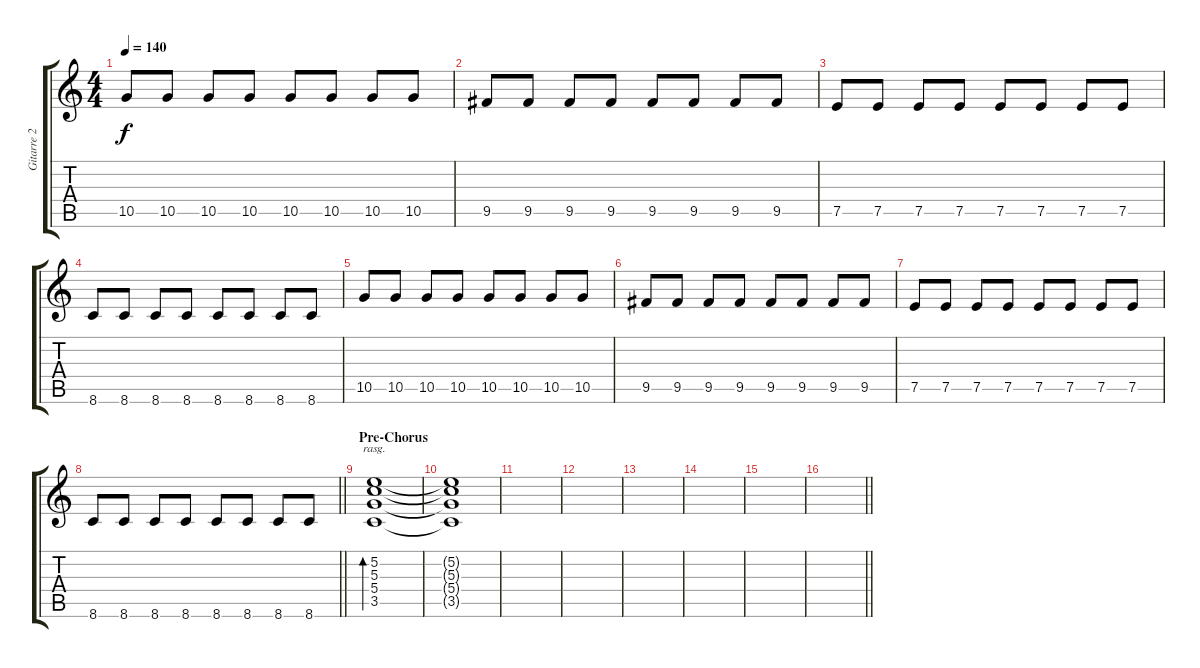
\track ("Gitarre 2" "Gitarre 2") {instrument electricguitarclean}
\staff {score tabs}
\tuning (E4 B3 G3 D3 A2 E2) {hide}
\ts (4 4)
\tempo 140
\clef g2
\ks c
10.5.8{dy f} 10.5.8 10.5.8 10.5.8 10.5.8 10.5.8 10.5.8 10.5.8 |
9.5.8 9.5.8 9.5.8 9.5.8 9.5.8 9.5.8 9.5.8 9.5.8 |
7.5.8 7.5.8 7.5.8 7.5.8 7.5.8 7.5.8 7.5.8 7.5.8 |
8.6.8 8.6.8 8.6.8 8.6.8 8.6.8 8.6.8 8.6.8 8.6.8 |
10.5.8 10.5.8 10.5.8 10.5.8 10.5.8 10.5.8 10.5.8 10.5.8 |
9.5.8 9.5.8 9.5.8 9.5.8 9.5.8 9.5.8 9.5.8 9.5.8 |
7.5.8 7.5.8 7.5.8 7.5.8 7.5.8 7.5.8 7.5.8 7.5.8 |
\barLineRight lightlight
8.6.8 8.6.8 8.6.8 8.6.8 8.6.8 8.6.8 8.6.8 8.6.8 |
\section ("" "Pre-Chorus")
(5.2 5.3 5.4 3.5).1{bd 480 rasg ii} |
(5.2{t} 5.3{t} 5.4{t} 3.5{t}).1 |
|
|
|
|
|
\barLineRight lightlight
